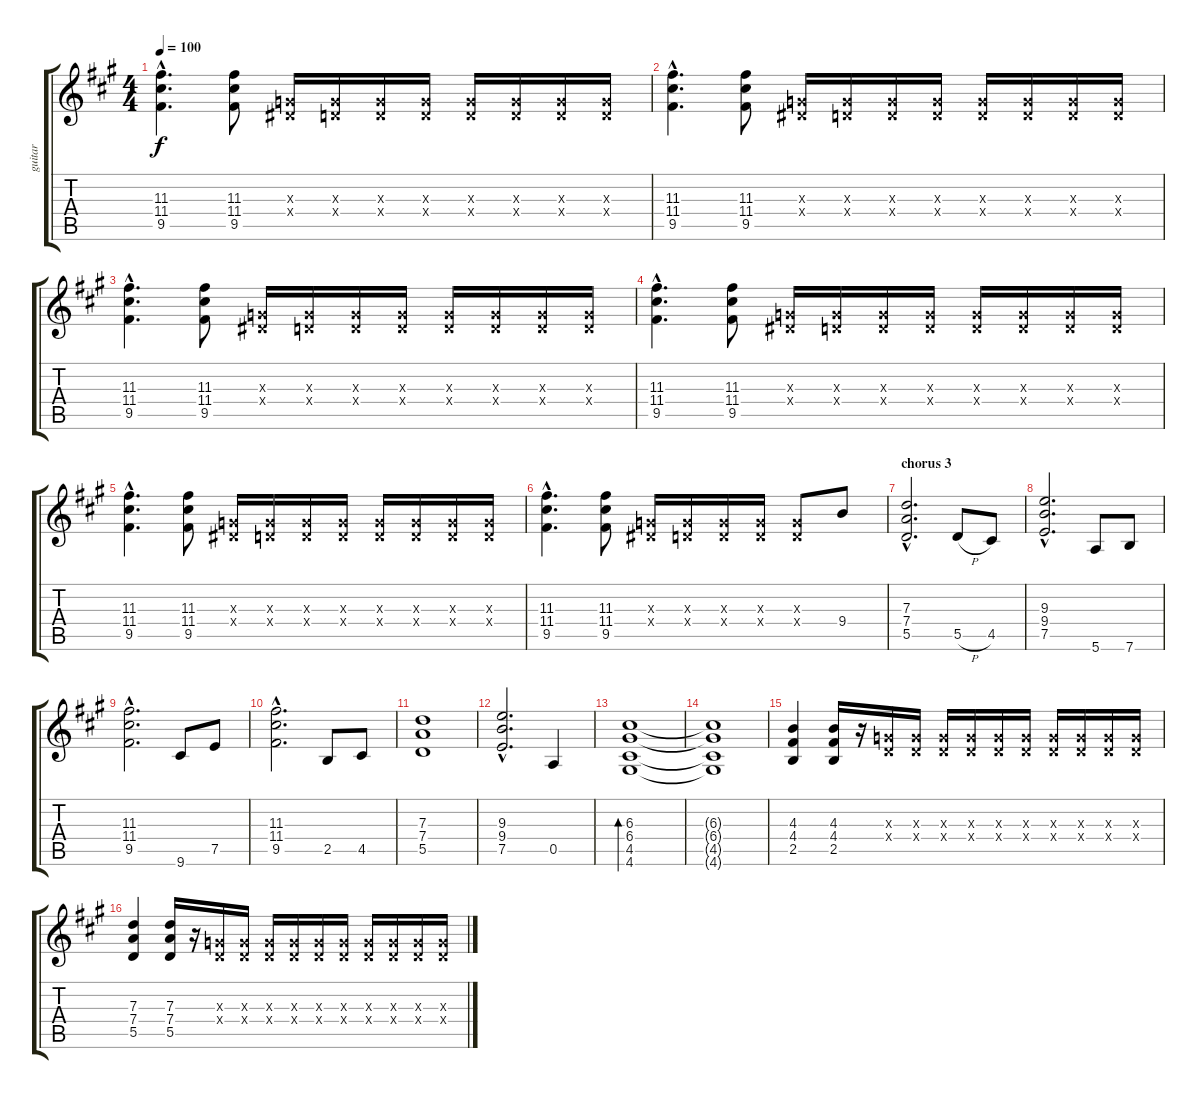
\track ("guitar" "guitar") {instrument distortionguitar}
\staff {score tabs}
\tuning (E4 B3 G3 D3 A2 E2) {hide}
\ts (4 4)
\tempo 100
\clef g2
\ks a
(11.3{hac} 11.4{hac} 9.5{hac}).4{d dy f} (11.3 11.4 9.5).8 (0.3{x} 1.4{x}).16 (0.3{x} 0.4{x}).16 (0.3{x} 0.4{x}).16 (0.3{x} 0.4{x}).16 (0.3{x} 0.4{x}).16 (0.3{x} 0.4{x}).16 (0.3{x} 0.4{x}).16 (0.3{x} 0.4{x}).16 |
(11.3{hac} 11.4{hac} 9.5{hac}).4{d} (11.3 11.4 9.5).8 (0.3{x} 1.4{x}).16 (0.3{x} 0.4{x}).16 (0.3{x} 0.4{x}).16 (0.3{x} 0.4{x}).16 (0.3{x} 0.4{x}).16 (0.3{x} 0.4{x}).16 (0.3{x} 0.4{x}).16 (0.3{x} 0.4{x}).16 |
(11.3{hac} 11.4{hac} 9.5{hac}).4{d} (11.3 11.4 9.5).8 (0.3{x} 1.4{x}).16 (0.3{x} 0.4{x}).16 (0.3{x} 0.4{x}).16 (0.3{x} 0.4{x}).16 (0.3{x} 0.4{x}).16 (0.3{x} 0.4{x}).16 (0.3{x} 0.4{x}).16 (0.3{x} 0.4{x}).16 |
(11.3{hac} 11.4{hac} 9.5{hac}).4{d} (11.3 11.4 9.5).8 (0.3{x} 1.4{x}).16 (0.3{x} 0.4{x}).16 (0.3{x} 0.4{x}).16 (0.3{x} 0.4{x}).16 (0.3{x} 0.4{x}).16 (0.3{x} 0.4{x}).16 (0.3{x} 0.4{x}).16 (0.3{x} 0.4{x}).16 |
(11.3{hac} 11.4{hac} 9.5{hac}).4{d} (11.3 11.4 9.5).8 (0.3{x} 1.4{x}).16 (0.3{x} 0.4{x}).16 (0.3{x} 0.4{x}).16 (0.3{x} 0.4{x}).16 (0.3{x} 0.4{x}).16 (0.3{x} 0.4{x}).16 (0.3{x} 0.4{x}).16 (0.3{x} 0.4{x}).16 |
(11.3{hac} 11.4{hac} 9.5{hac}).4{d} (11.3 11.4 9.5).8 (0.3{x} 1.4{x}).16 (0.3{x} 0.4{x}).16 (0.3{x} 0.4{x}).16 (0.3{x} 0.4{x}).16 (0.3{x} 0.4{x}).8 9.4.8 |
\section ("" "chorus 3")
(7.3{hac} 7.4{hac} 5.5{hac}).2{d} 5.5{h}.8 4.5.8 |
(9.3{hac} 9.4{hac} 7.5{hac}).2{d} 5.6.8 7.6.8 |
(11.3{hac} 11.4{hac} 9.5{hac}).2{d} 9.6.8 7.5.8 |
(11.3{hac} 11.4{hac} 9.5{hac}).2{d} 2.5.8 4.5.8 |
(7.3 7.4 5.5).1 |
(9.3{hac} 9.4{hac} 7.5{hac}).2{d} 0.5.4 |
(6.3 6.4 4.5 4.6).1{bd 30} |
(6.3{t} 6.4{t} 4.5{t} 4.6{t}).1 |
(4.3 4.4 2.5).4 (4.3 4.4 2.5).16 r.16 (0.3{x} 0.4{x}).16 (0.3{x} 0.4{x}).16 (0.3{x} 0.4{x}).16 (0.3{x} 0.4{x}).16 (0.3{x} 0.4{x}).16 (0.3{x} 0.4{x}).16 (0.3{x} 0.4{x}).16 (0.3{x} 0.4{x}).16 (0.3{x} 0.4{x}).16 (0.3{x} 0.4{x}).16 |
(7.3 7.4 5.5).4 (7.3 7.4 5.5).16 r.16 (0.3{x} 0.4{x}).16 (0.3{x} 0.4{x}).16 (0.3{x} 0.4{x}).16 (0.3{x} 0.4{x}).16 (0.3{x} 0.4{x}).16 (0.3{x} 0.4{x}).16 (0.3{x} 0.4{x}).16 (0.3{x} 0.4{x}).16 (0.3{x} 0.4{x}).16 (0.3{x} 0.4{x}).16
